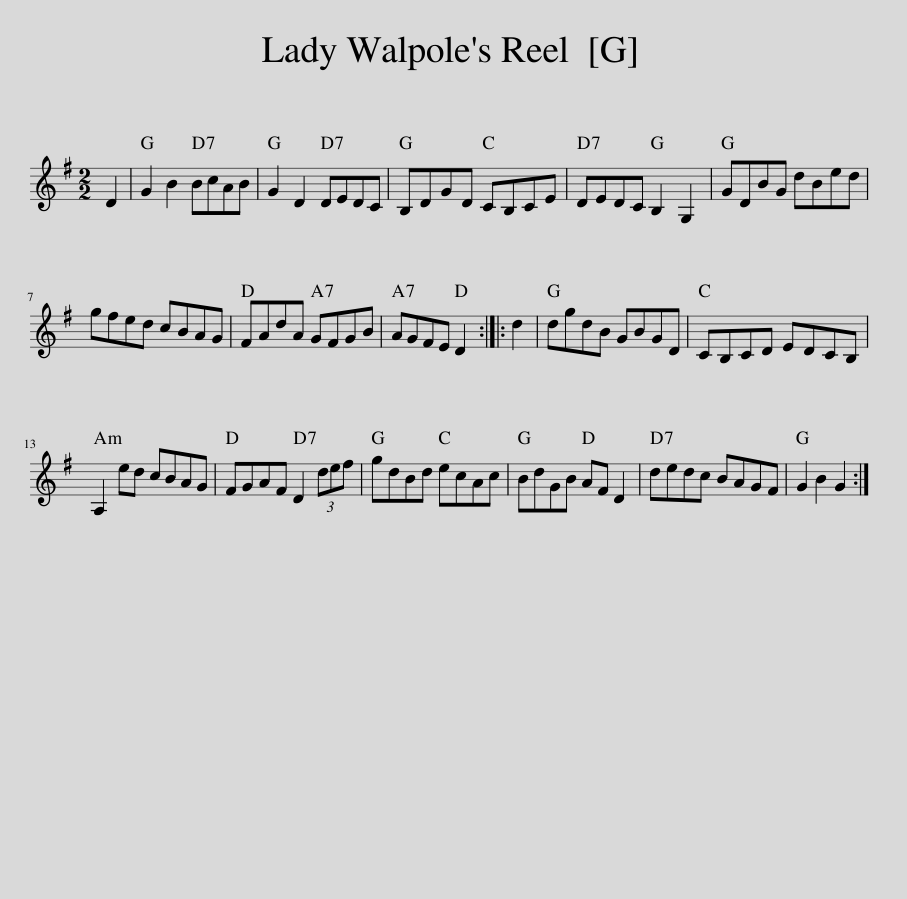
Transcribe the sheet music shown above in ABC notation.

X:1
L:1/8
M:2/2
I:linebreak $
K:G
V:1 treble
V:1
 D2 | G2 B2 BcAB | G2 D2 DEDC | B,DGD CB,CE | DEDC B,2 G,2 | %5
 GDBG dBed |$ gfed cBAG | FAdA GFGB | AGFE D2 :: d2 | %10
 dgdB GBGD | CB,CD EDCB, |$ A,2 ed cBAG | FGAF D2 (3def | gdBd ecAc | %15
 BdGB AF D2 | dedc BAGF | G2 B2 G2 :| %18
